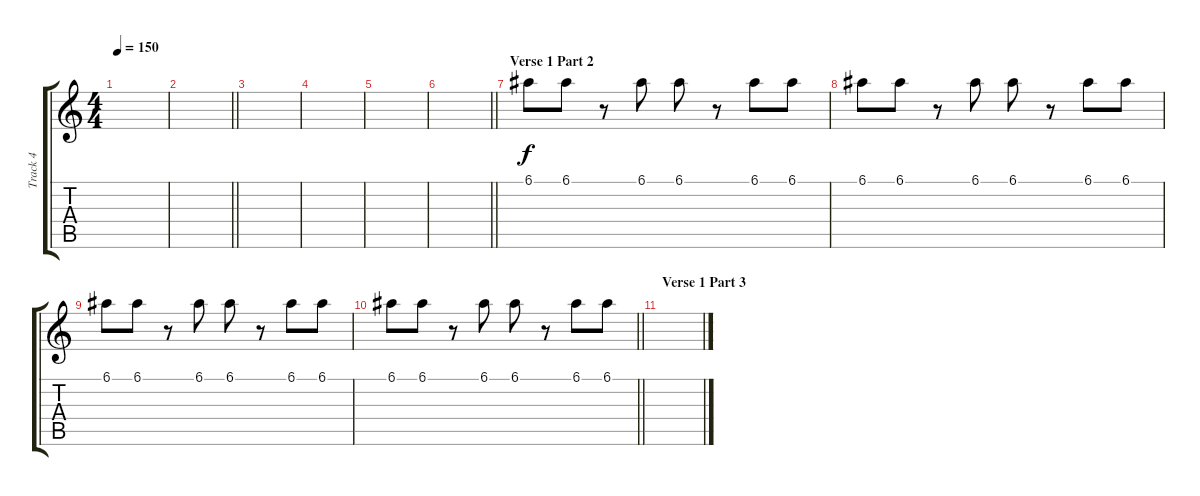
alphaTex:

\track ("Track 4" "Track 4") {instrument overdrivenguitar}
\staff {score tabs}
\tuning (E4 B3 G3 D3 A2 E2) {hide}
\ts (4 4)
\tempo 150
\clef g2
\ks c
|
\barLineRight lightlight
|
|
|
|
\barLineRight lightlight
|
\section ("" "Verse 1 Part 2")
6.1.8 6.1.8 r.8 6.1.8 6.1.8 r.8 6.1.8 6.1.8 |
6.1.8 6.1.8 r.8 6.1.8 6.1.8 r.8 6.1.8 6.1.8 |
6.1.8 6.1.8 r.8 6.1.8 6.1.8 r.8 6.1.8 6.1.8 |
\barLineRight lightlight
6.1.8 6.1.8 r.8 6.1.8 6.1.8 r.8 6.1.8 6.1.8 |
\section ("" "Verse 1 Part 3")
